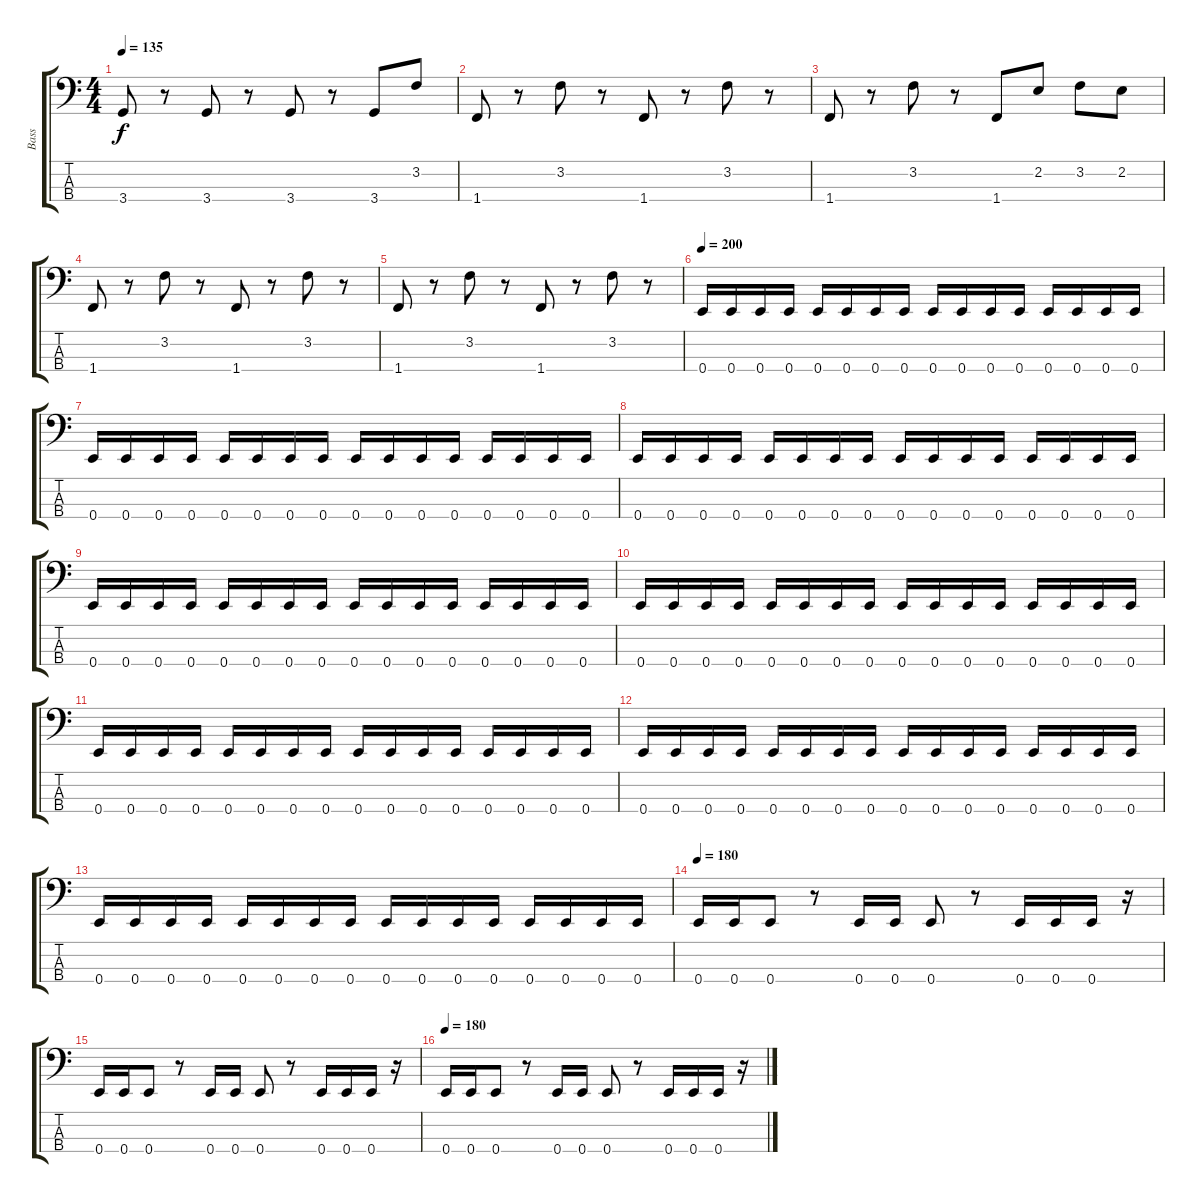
\track ("Bass" "Bass") {instrument slapbass1}
\staff {score tabs}
\tuning (G2 D2 A1 E1) {hide}
\ts (4 4)
\tempo 135
\clef f4
\ks c
3.4.8{dy f} r.8 3.4.8 r.8 3.4.8 r.8 3.4.8 3.2.8 |
1.4.8 r.8 3.2.8 r.8 1.4.8 r.8 3.2.8 r.8 |
1.4.8 r.8 3.2.8 r.8 1.4.8 2.2.8 3.2.8 2.2.8 |
1.4.8 r.8 3.2.8 r.8 1.4.8 r.8 3.2.8 r.8 |
1.4.8 r.8 3.2.8 r.8 1.4.8 r.8 3.2.8 r.8 |
\tempo 200
0.4.16{instrument electricbassfinger} 0.4.16 0.4.16 0.4.16 0.4.16 0.4.16 0.4.16 0.4.16 0.4.16 0.4.16 0.4.16 0.4.16 0.4.16 0.4.16 0.4.16 0.4.16 |
0.4.16{instrument electricbassfinger} 0.4.16 0.4.16 0.4.16 0.4.16 0.4.16 0.4.16 0.4.16 0.4.16 0.4.16 0.4.16 0.4.16 0.4.16 0.4.16 0.4.16 0.4.16 |
0.4.16{instrument electricbassfinger} 0.4.16 0.4.16 0.4.16 0.4.16 0.4.16 0.4.16 0.4.16 0.4.16 0.4.16 0.4.16 0.4.16 0.4.16 0.4.16 0.4.16 0.4.16 |
0.4.16{instrument electricbassfinger} 0.4.16 0.4.16 0.4.16 0.4.16 0.4.16 0.4.16 0.4.16 0.4.16 0.4.16 0.4.16 0.4.16 0.4.16 0.4.16 0.4.16 0.4.16 |
0.4.16{instrument electricbassfinger} 0.4.16 0.4.16 0.4.16 0.4.16 0.4.16 0.4.16 0.4.16 0.4.16 0.4.16 0.4.16 0.4.16 0.4.16 0.4.16 0.4.16 0.4.16 |
0.4.16{instrument electricbassfinger} 0.4.16 0.4.16 0.4.16 0.4.16 0.4.16 0.4.16 0.4.16 0.4.16 0.4.16 0.4.16 0.4.16 0.4.16 0.4.16 0.4.16 0.4.16 |
0.4.16{instrument electricbassfinger} 0.4.16 0.4.16 0.4.16 0.4.16 0.4.16 0.4.16 0.4.16 0.4.16 0.4.16 0.4.16 0.4.16 0.4.16 0.4.16 0.4.16 0.4.16 |
0.4.16{instrument electricbassfinger} 0.4.16 0.4.16 0.4.16 0.4.16 0.4.16 0.4.16 0.4.16 0.4.16 0.4.16 0.4.16 0.4.16 0.4.16 0.4.16 0.4.16 0.4.16 |
\tempo 180
0.4.16 0.4.16 0.4.8 r.8 0.4.16 0.4.16 0.4.8 r.8 0.4.16 0.4.16 0.4.16 r.16 |
0.4.16 0.4.16 0.4.8 r.8 0.4.16 0.4.16 0.4.8 r.8 0.4.16 0.4.16 0.4.16 r.16 |
\tempo 180
0.4.16 0.4.16 0.4.8 r.8 0.4.16 0.4.16 0.4.8 r.8 0.4.16 0.4.16 0.4.16 r.16
